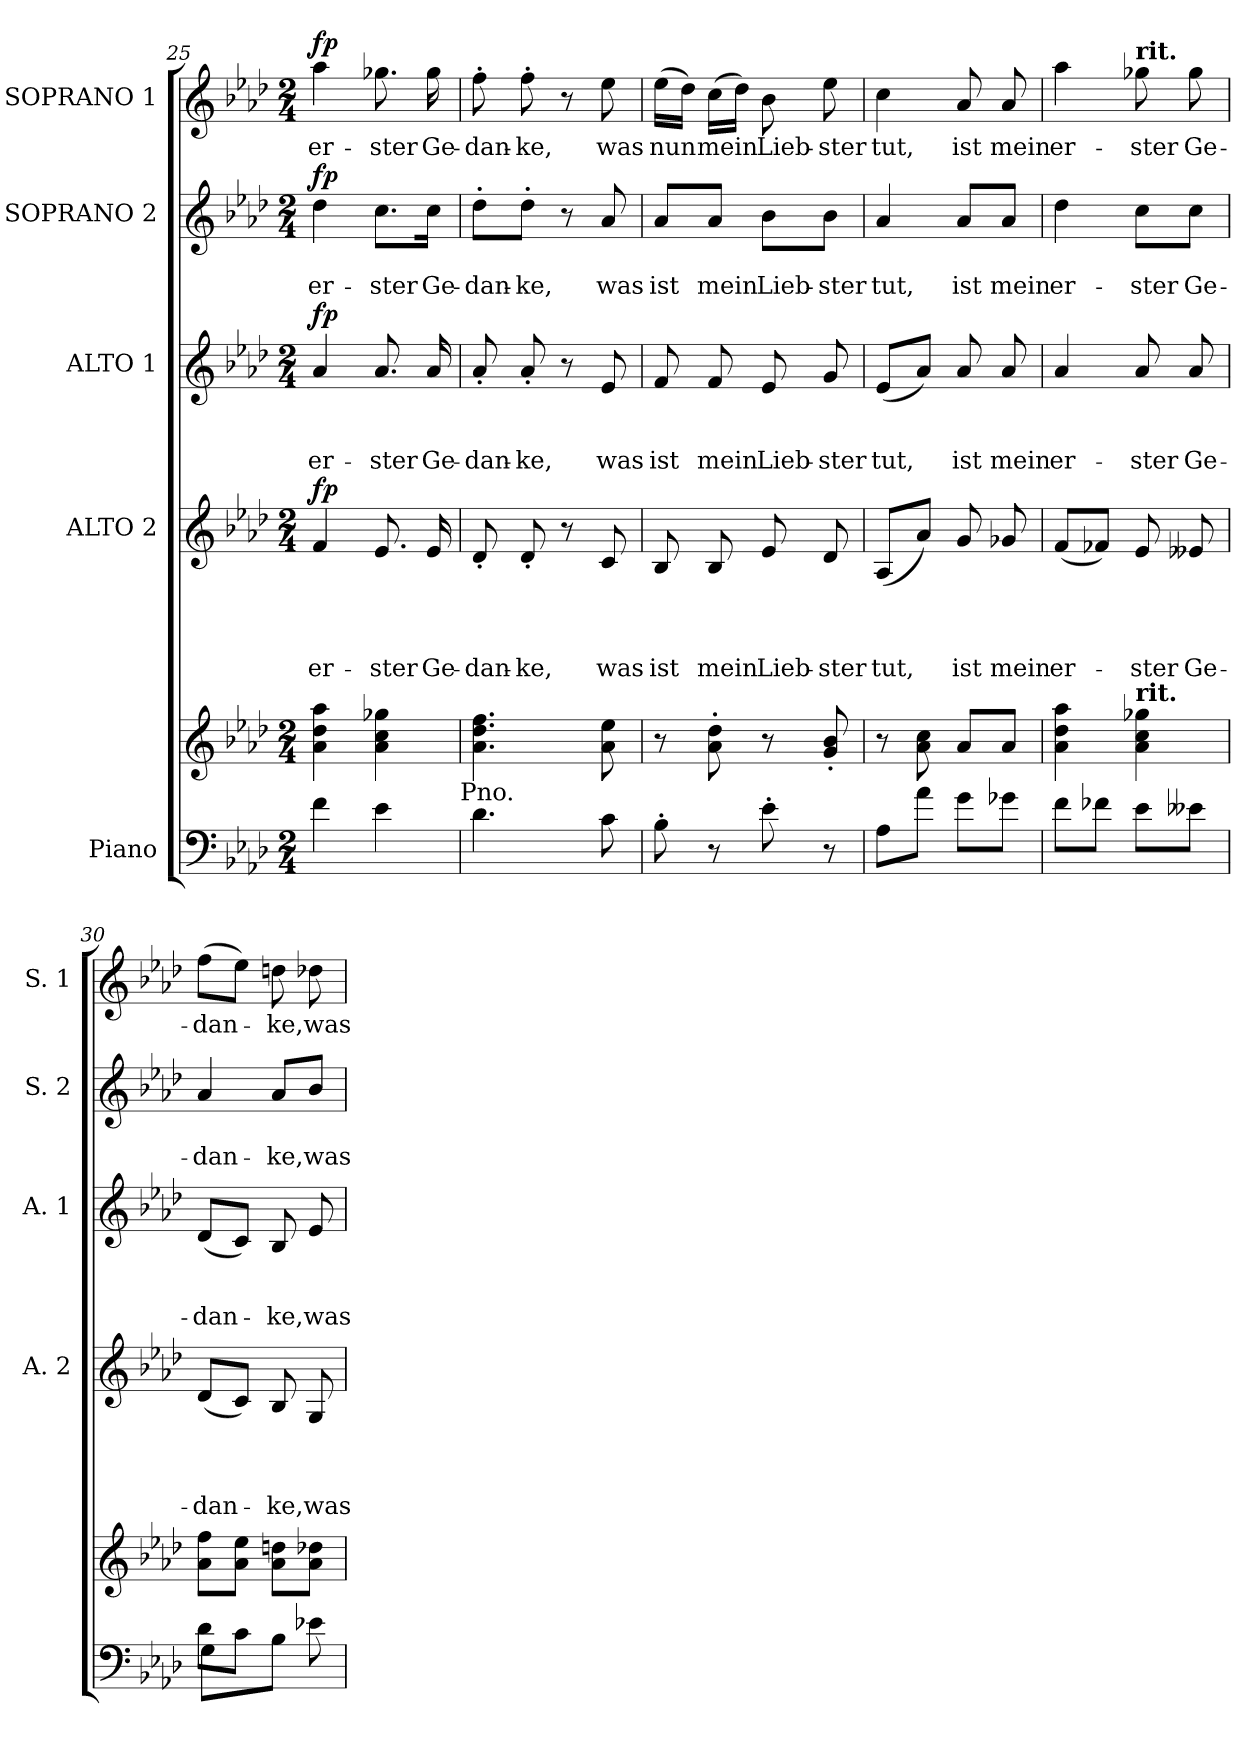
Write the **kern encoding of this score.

**kern	**kern	**kern	**text	**text	**text	**text	**dynam	**kern	**text	**text	**text	**dynam	**kern	**text	**text	**dynam	**kern	**text	**dynam
*part5	*part5	*part4	*part4	*part4	*part4	*part4	*part4	*part3	*part3	*part3	*part3	*part3	*part2	*part2	*part2	*part2	*part1	*part1	*part1
*staff6	*staff5	*staff4	*staff4	*staff4	*staff4	*staff4	*staff4	*staff3	*staff3	*staff3	*staff3	*staff3	*staff2	*staff2	*staff2	*staff2	*staff1	*staff1	*staff1
*I"Piano	*	*I"ALTO 2	*	*	*	*	*	*I"ALTO 1	*	*	*	*	*I"SOPRANO 2	*	*	*	*I"SOPRANO 1	*	*
*	*	*I'A. 2	*	*	*	*	*	*I'A. 1	*	*	*	*	*I'S. 2	*	*	*	*I'S. 1	*	*
!!LO:PB:g=z
*clefF4	*clefG2	*clefG2	*	*	*	*	*	*clefG2	*	*	*	*	*clefG2	*	*	*	*clefG2	*	*
*k[b-e-a-d-]	*k[b-e-a-d-]	*k[b-e-a-d-]	*	*	*	*	*	*k[b-e-a-d-]	*	*	*	*	*k[b-e-a-d-]	*	*	*	*k[b-e-a-d-]	*	*
*A-:	*A-:	*A-:	*	*	*	*	*	*A-:	*	*	*	*	*A-:	*	*	*	*A-:	*	*
*M2/4	*M2/4	*M2/4	*	*	*	*	*	*M2/4	*	*	*	*	*M2/4	*	*	*	*M2/4	*	*
=25	=25	=25	=25	=25	=25	=25	=25	=25	=25	=25	=25	=25	=25	=25	=25	=25	=25	=25	=25
!	!	!	!	!	!	!LO:LY:b	!LO:DY:a	!	!	!	!LO:LY:b	!LO:DY:a	!	!	!LO:LY:b	!LO:DY:a	!	!LO:LY:b	!LO:DY:a
4f\	4a-\ 4dd-\ 4aa-\	4f/	.	.	.	er-	fp	4a-/	.	.	er-	fp	4dd-\	.	er-	fp	4aa-\	er-	fp
!	!	!	!	!	!	!LO:LY:b	!	!	!	!	!LO:LY:b	!	!	!	!LO:LY:b	!	!	!LO:LY:b	!
4e-\	4a-\ 4cc\ 4gg-X\	8.e-/	.	.	.	-ster	.	8.a-/	.	.	-ster	.	8.cc\L	.	-ster	.	8.gg-X\	-ster	.
!	!	!	!	!	!	!LO:LY:b	!	!	!	!	!LO:LY:b	!	!	!	!LO:LY:b	!	!	!LO:LY:b	!
.	.	16e-/	.	.	.	Ge-	.	16a-/	.	.	Ge-	.	16cc\Jk	.	Ge-	.	16gg-\	Ge-	.
!	!LO:TX:b:t=Pno.	!	!	!	!	!	!	!	!	!	!	!	!	!	!	!	!	!	!
=26	=26	=26	=26	=26	=26	=26	=26	=26	=26	=26	=26	=26	=26	=26	=26	=26	=26	=26	=26
!	!	!	!	!	!	!LO:LY:b	!	!	!	!	!LO:LY:b	!	!	!	!LO:LY:b	!	!	!LO:LY:b	!
4.d-\	4.a-\ 4.dd-\ 4.ff\	8d-'</	.	.	.	-dan-	.	8a-'</	.	.	-dan-	.	8dd-'>\L	.	-dan-	.	8ff'>\	-dan-	.
!	!	!	!	!	!	!LO:LY:b	!	!	!	!	!LO:LY:b	!	!	!	!LO:LY:b	!	!	!LO:LY:b	!
.	.	8d-'</	.	.	.	-ke,	.	8a-'</	.	.	-ke,	.	8dd-'>\J	.	-ke,	.	8ff'>\	-ke,	.
.	.	8r	.	.	.	.	.	8r	.	.	.	.	8r	.	.	.	8r	.	.
!	!	!	!	!	!	!LO:LY:b	!	!	!	!	!LO:LY:b	!	!	!	!LO:LY:b	!	!	!LO:LY:b	!
8c\	8a-\ 8ee-\	8c/	.	.	.	was	.	8e-/	.	.	was	.	8a-/	.	was	.	8ee-\	was	.
=27	=27	=27	=27	=27	=27	=27	=27	=27	=27	=27	=27	=27	=27	=27	=27	=27	=27	=27	=27
!	!	!	!	!	!	!LO:LY:b	!	!	!	!	!LO:LY:b	!	!	!	!LO:LY:b	!	!	!LO:LY:b	!
8B-'>\	8r	8B-/	.	.	.	ist	.	8f/	.	.	ist	.	8a-/L	.	ist	.	(>16ee-\LL	nun	.
.	.	.	.	.	.	.	.	.	.	.	.	.	.	.	.	.	16dd-\JJ)	.	.
!	!	!	!	!	!	!LO:LY:b	!	!	!	!	!LO:LY:b	!	!	!	!LO:LY:b	!	!	!LO:LY:b	!
8r	8a-\'> 8dd-\'>	8B-/	.	.	.	mein	.	8f/	.	.	mein	.	8a-/J	.	mein	.	(>16cc\LL	mein	.
.	.	.	.	.	.	.	.	.	.	.	.	.	.	.	.	.	16dd-\JJ)	.	.
!	!	!	!	!	!	!LO:LY:b	!	!	!	!	!LO:LY:b	!	!	!	!LO:LY:b	!	!	!LO:LY:b	!
8e-'>\	8r	8e-/	.	.	.	Lieb-	.	8e-/	.	.	Lieb-	.	8b-\L	.	Lieb-	.	8b-\	Lieb-	.
!	!	!	!	!	!	!LO:LY:b	!	!	!	!	!LO:LY:b	!	!	!	!LO:LY:b	!	!	!LO:LY:b	!
8r	8g/'< 8b-/'<	8d-/	.	.	.	-ster	.	8g/	.	.	-ster	.	8b-\J	.	-ster	.	8ee-\	-ster	.
=28	=28	=28	=28	=28	=28	=28	=28	=28	=28	=28	=28	=28	=28	=28	=28	=28	=28	=28	=28
!	!	!	!	!	!	!LO:LY:b	!	!	!	!	!LO:LY:b	!	!	!	!LO:LY:b	!	!	!LO:LY:b	!
8A-\L	8r	(<8A-/L	.	.	.	tut,	.	(<8e-/L	.	.	tut,	.	4a-/	.	tut,	.	4cc\	tut,	.
8a-\J	8a-\ 8cc\	8a-/J)	.	.	.	.	.	8a-/J)	.	.	.	.	.	.	.	.	.	.	.
!	!	!	!	!	!	!LO:LY:b	!	!	!	!	!LO:LY:b	!	!	!	!LO:LY:b	!	!	!LO:LY:b	!
8g\L	8a-/L	8g/	.	.	.	ist	.	8a-/	.	.	ist	.	8a-/L	.	ist	.	8a-/	ist	.
!	!	!	!	!	!	!LO:LY:b	!	!	!	!	!LO:LY:b	!	!	!	!LO:LY:b	!	!	!LO:LY:b	!
8g-X\J	8a-/J	8g-X/	.	.	.	mein	.	8a-/	.	.	mein	.	8a-/J	.	mein	.	8a-/	mein	.
!!LO:LB:g=z
=29	=29	=29	=29	=29	=29	=29	=29	=29	=29	=29	=29	=29	=29	=29	=29	=29	=29	=29	=29
!	!	!	!	!	!	!LO:LY:b	!	!	!	!	!LO:LY:b	!	!	!	!LO:LY:b	!	!	!LO:LY:b	!
8f\L	4a-\ 4dd-\ 4aa-\	(<8f/L	.	.	.	er-	.	4a-/	.	.	er-	.	4dd-\	.	er-	.	4aa-\	er-	.
8f-X\J	.	8f-X/J)	.	.	.	.	.	.	.	.	.	.	.	.	.	.	.	.	.
!	!	!	!	!	!	!	!	!	!	!	!	!	!	!	!	!	!LO:TX:a:B:t=rit.	!	!
!	!LO:TX:a:B:t=rit.	!	!	!	!	!	!	!	!	!	!	!	!	!	!	!	!	!	!
!	!	!	!	!	!	!LO:LY:b	!	!	!	!	!LO:LY:b	!	!	!	!LO:LY:b	!	!	!LO:LY:b	!
8e-\L	4a-\ 4cc\ 4gg-X\	8e-/	.	.	.	-ster	.	8a-/	.	.	-ster	.	8cc\L	.	-ster	.	8gg-X\	-ster	.
!	!	!	!	!	!	!LO:LY:b	!	!	!	!	!LO:LY:b	!	!	!	!LO:LY:b	!	!	!LO:LY:b	!
8e--X\J	.	8e--X/	.	.	.	Ge-	.	8a-/	.	.	Ge-	.	8cc\J	.	Ge-	.	8gg-\	Ge-	.
=30	=30	=30	=30	=30	=30	=30	=30	=30	=30	=30	=30	=30	=30	=30	=30	=30	=30	=30	=30
*^	*	*	*	*	*	*	*	*	*	*	*	*	*	*	*	*	*	*	*
!	!	!	!	!	!	!	!LO:LY:b	!	!	!	!	!LO:LY:b	!	!	!	!LO:LY:b	!	!	!LO:LY:b	!
8d-\L	8G\L	8a-\ 8ff\L	(<8d-/L	.	.	.	-dan-	.	(<8d-/L	.	.	-dan-	.	4a-/	.	-dan-	.	(>8ff\L	-dan-	.
8c\J	8ryy	8a-\ 8ee-\J	8c/J)	.	.	.	.	.	8c/J)	.	.	.	.	.	.	.	.	8ee-\J)	.	.
!	!	!	!	!	!	!	!LO:LY:b	!	!	!	!	!LO:LY:b	!	!	!	!LO:LY:b	!	!	!LO:LY:b	!
4ryy	8B-\J	8a-\ 8ddn\L	8B-/	.	.	.	-ke,	.	8B-/	.	.	-ke,	.	8a-/L	.	-ke,	.	8ddn\	-ke,	.
!	!	!	!	!	!	!	!LO:LY:b	!	!	!	!	!LO:LY:b	!	!	!	!LO:LY:b	!	!	!LO:LY:b	!
.	8e-X\	8a-\ 8dd-X\J	8G/	.	.	.	was	.	8e-/	.	.	was	.	8b-/J	.	was	.	8dd-X\	was	.
*v	*v	*	*	*	*	*	*	*	*	*	*	*	*	*	*	*	*	*	*	*
=	=	=	=	=	=	=	=	=	=	=	=	=	=	=	=	=	=	=	=
*-	*-	*-	*-	*-	*-	*-	*-	*-	*-	*-	*-	*-	*-	*-	*-	*-	*-	*-	*-
